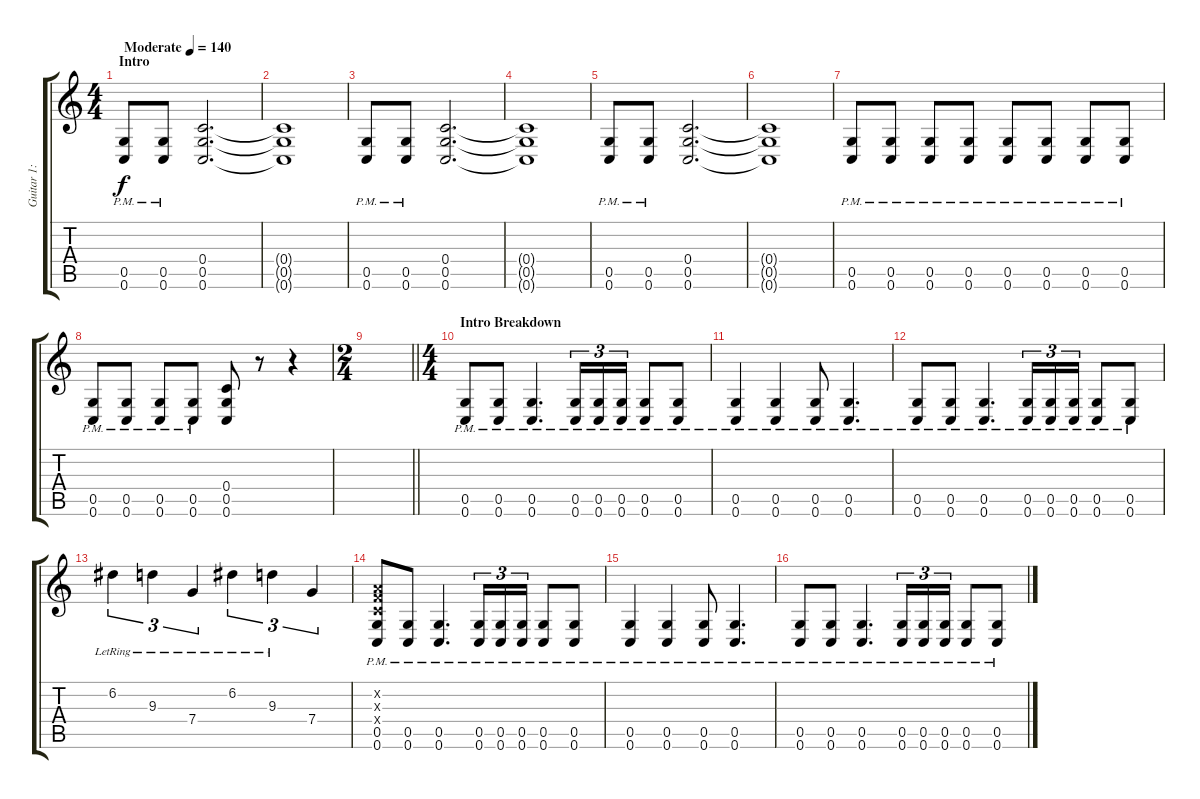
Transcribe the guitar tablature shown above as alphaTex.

\track ("Guitar 1: Simon" "Guitar 1: ") {instrument distortionguitar}
\staff {score tabs}
\tuning (D4 A3 F3 C3 G2 C2) {hide}
\ts (4 4)
\section ("" "Intro")
\tempo (140 "Moderate")
\clef g2
\ks c
(0.5{pm} 0.6{pm}).8{dy f instrument distortionguitar} (0.5{pm} 0.6).8 (0.4 0.5 0.6).2{d} |
(0.4{t} 0.5{t} 0.6{t}).1 |
(0.5{pm} 0.6{pm}).8 (0.5{pm} 0.6).8 (0.4 0.5 0.6).2{d} |
(0.4{t} 0.5{t} 0.6{t}).1 |
(0.5{pm} 0.6{pm}).8 (0.5{pm} 0.6).8 (0.4 0.5 0.6).2{d} |
(0.4{t} 0.5{t} 0.6{t}).1 |
(0.5{pm} 0.6{pm}).8 (0.5{pm} 0.6).8 (0.5{pm} 0.6).8 (0.5{pm} 0.6).8 (0.5{pm} 0.6).8 (0.5{pm} 0.6).8 (0.5{pm} 0.6).8 (0.5{pm} 0.6).8 |
(0.5{pm} 0.6).8 (0.5{pm} 0.6).8 (0.5{pm} 0.6).8 (0.5{pm} 0.6).8 (0.4 0.5 0.6).8 r.8 r.4 |
\ts (2 4)
\barLineRight lightlight
|
\ts (4 4)
\section ("" "Intro Breakdown")
(0.5{pm} 0.6).8 (0.5{pm} 0.6).8 (0.5{pm} 0.6).4{d} (0.5{pm} 0.6).16{tu (3 2)} (0.5{pm} 0.6).16{tu (3 2)} (0.5{pm} 0.6).16{tu (3 2)} (0.5{pm} 0.6).8 (0.5{pm} 0.6).8 |
(0.5{pm} 0.6).4 (0.5{pm} 0.6).4 (0.5{pm} 0.6).8 (0.5{pm} 0.6).4{d} |
(0.5{pm} 0.6).8 (0.5{pm} 0.6).8 (0.5{pm} 0.6).4{d} (0.5{pm} 0.6).16{tu (3 2)} (0.5{pm} 0.6).16{tu (3 2)} (0.5{pm} 0.6).16{tu (3 2)} (0.5{pm} 0.6).8 (0.5{pm} 0.6).8 |
6.2{lr}.4{tu (3 2)} 9.3{lr}.4{tu (3 2)} 7.4{lr}.4{tu (3 2)} 6.2{lr}.4{tu (3 2)} 9.3{lr}.4{tu (3 2)} 7.4.4{tu (3 2)} |
(0.2{x} 0.3{x} 0.4{x} 0.5{pm} 0.6).8 (0.5{pm} 0.6).8 (0.5{pm} 0.6).4{d} (0.5{pm} 0.6).16{tu (3 2)} (0.5{pm} 0.6).16{tu (3 2)} (0.5{pm} 0.6).16{tu (3 2)} (0.5{pm} 0.6).8 (0.5{pm} 0.6).8 |
(0.5{pm} 0.6).4 (0.5{pm} 0.6).4 (0.5{pm} 0.6).8 (0.5{pm} 0.6).4{d} |
(0.5{pm} 0.6).8 (0.5{pm} 0.6).8 (0.5{pm} 0.6).4{d} (0.5{pm} 0.6).16{tu (3 2)} (0.5{pm} 0.6).16{tu (3 2)} (0.5{pm} 0.6).16{tu (3 2)} (0.5{pm} 0.6).8 (0.5{pm} 0.6).8
